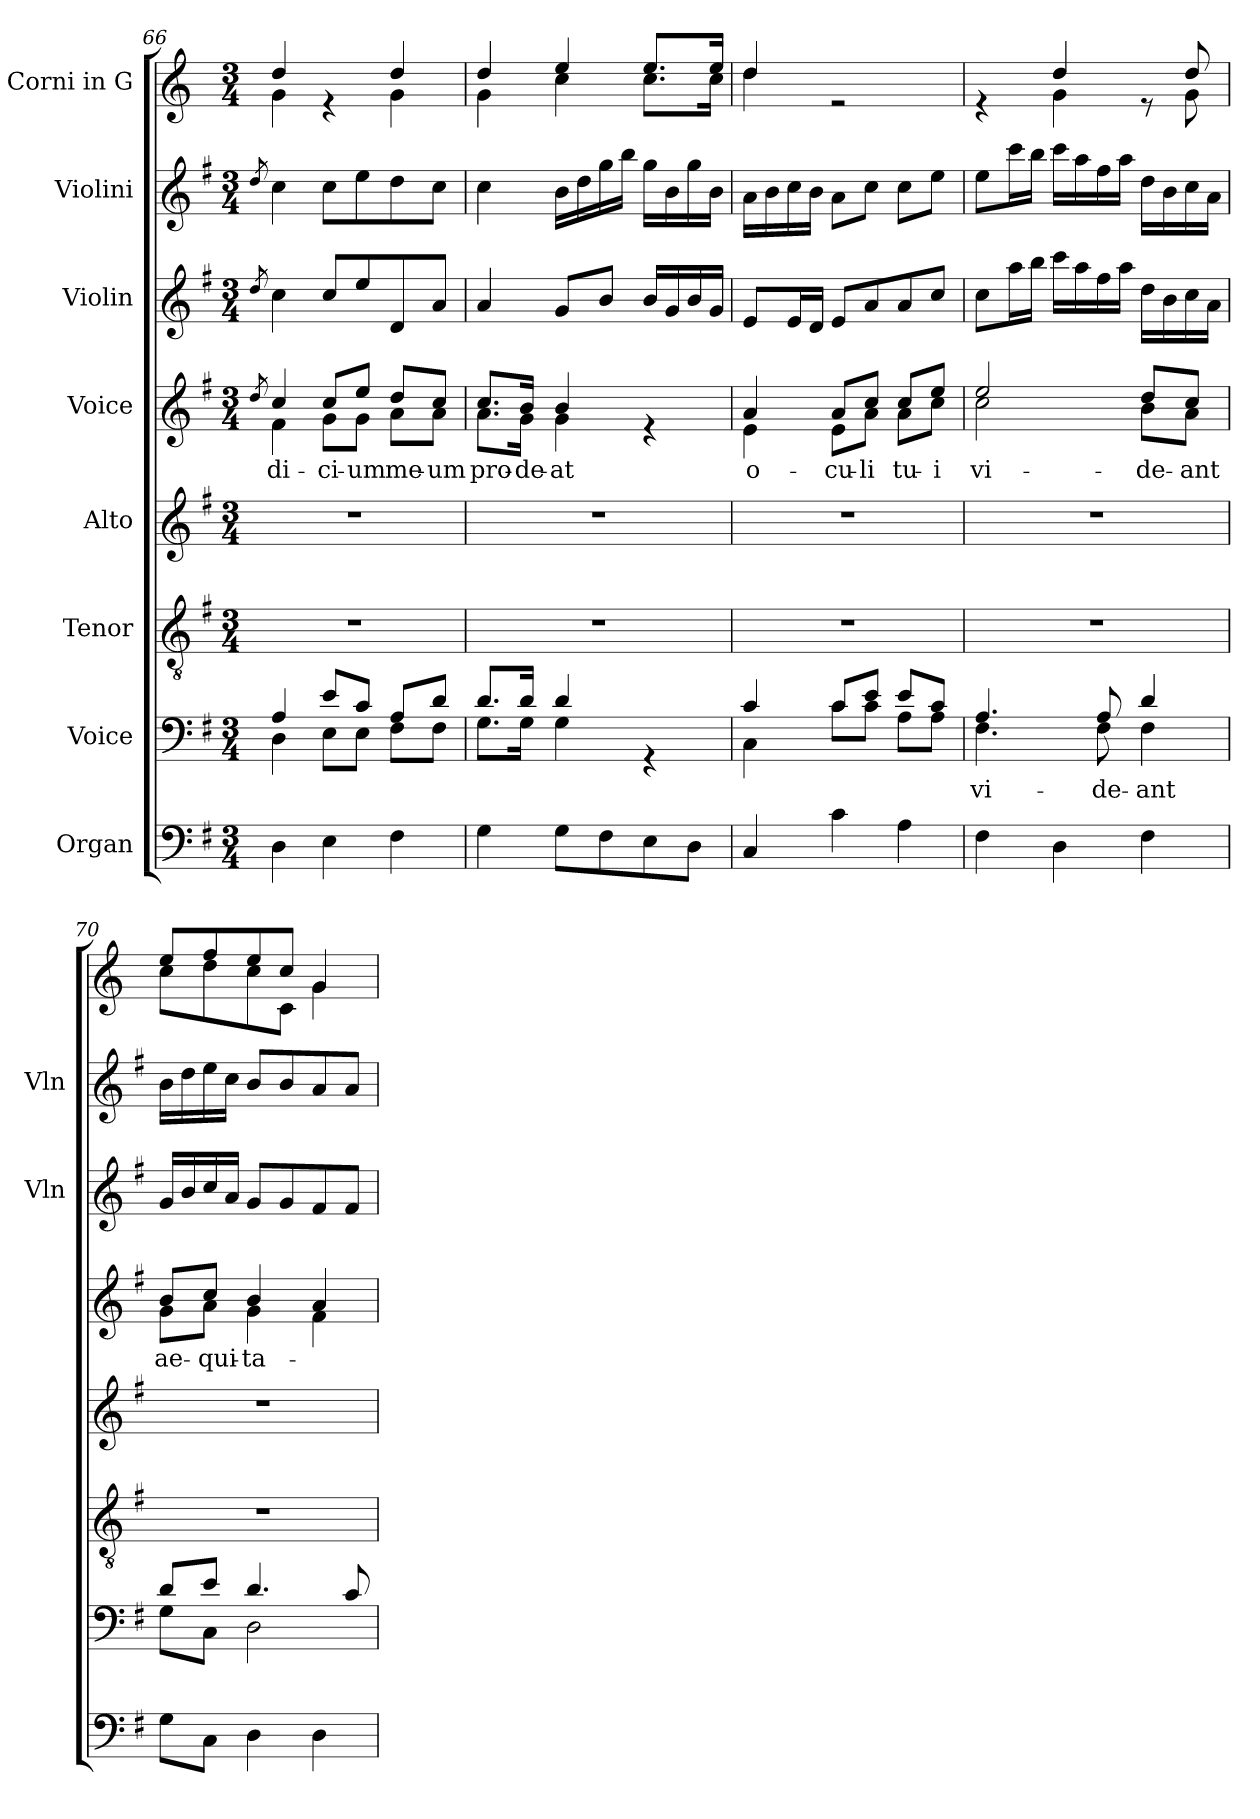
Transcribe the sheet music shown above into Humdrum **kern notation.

**kern	**kern	**text	**kern	**kern	**kern	**text	**kern	**kern	**kern
*part8	*part7	*part7	*part6	*part5	*part4	*part4	*part3	*part2	*part1
*staff8	*staff7	*staff7	*staff6	*staff5	*staff4	*staff4	*staff3	*staff2	*staff1
*I"Organ	*I"Voice	*	*I"Tenor	*I"Alto	*I"Voice	*	*I"Violin	*I"Violini	*I"Corni in G
*	*	*	*	*	*	*	*I'Vln	*I'Vln	*
!!LO:PB:g=z
*clefF4	*clefF4	*	*clefGv2	*clefG2	*clefG2	*	*clefG2	*clefG2	*clefG2
*	*	*	*	*	*	*	*	*	*ITrd3c5
*k[f#]	*k[f#]	*	*k[f#]	*k[f#]	*k[f#]	*	*k[f#]	*k[f#]	*k[f#]
*M3/4	*M3/4	*	*M3/4	*M3/4	*M3/4	*	*M3/4	*M3/4	*M3/4
=66	=66	=66	=66	=66	=66	=66	=66	=66	=66
.	.	.	.	.	8qdd/	.	8qdd/	8qdd/	.
*	*^	*	*	*	*	*	*	*	*
!	!	!	!	!	!	!	!LO:LY:b	!	!	!
*	*	*	*	*	*	*^	*	*	*	*^
4D\	4A/	4D\	.	2.r	2.r	4cc/	4f#\	-di-	4cc\	4cc\	4a/	4d\
!	!	!	!	!	!	!	!	!LO:LY:b	!	!	!	!
4E\	8e/L	8E\L	.	.	.	8cc/L	8g\L	-ci-	8cc/L	8cc\L	4re	4ryy
!	!	!	!	!	!	!	!	!LO:LY:b	!	!	!	!
.	8c/J	8E\J	.	.	.	8ee/J	8g\J	-um	8ee/	8ee\	.	.
!	!	!	!	!	!	!	!	!LO:LY:b	!	!	!	!
4F#\	8A/L	8F#\L	.	.	.	8dd/L	8a\L	me-	8d/	8dd\	4a/	4d\
!	!	!	!	!	!	!	!	!LO:LY:b	!	!	!	!
.	8d/J	8F#\J	.	.	.	8cc/J	8a\J	-um	8a/J	8cc\J	.	.
=67	=67	=67	=67	=67	=67	=67	=67	=67	=67	=67	=67	=67
!	!	!	!	!	!	!	!	!LO:LY:b	!	!	!	!
4G\	8.d/L	8.G\L	.	2.r	2.r	8.cc/L	8.a\L	pro-	4a/	4cc\	4a/	4d\
!	!	!	!	!	!	!	!	!LO:LY:b	!	!	!	!
.	16d/Jk	16G\Jk	.	.	.	16b/Jk	16g\Jk	-de-	.	.	.	.
!	!	!	!	!	!	!	!	!LO:LY:b	!	!	!	!
8G\L	4d/	4G\	.	.	.	4b/	4g\	-at	8g/L	16b\LL	4b/	4g\
.	.	.	.	.	.	.	.	.	.	16dd\	.	.
8F#\	.	.	.	.	.	.	.	.	8b/J	16gg\	.	.
.	.	.	.	.	.	.	.	.	.	16bb\JJ	.	.
8E\	4rGG	4ryy	.	.	.	4re	4ryy	.	16b/LL	16gg\LL	8.b/L	8.g\L
.	.	.	.	.	.	.	.	.	16g/	16b\	.	.
8D\J	.	.	.	.	.	.	.	.	16b/	16gg\	.	.
.	.	.	.	.	.	.	.	.	16g/JJ	16b\JJ	16b/Jk	16g\Jk
=68	=68	=68	=68	=68	=68	=68	=68	=68	=68	=68	=68	=68
!	!	!	!	!	!	!	!	!LO:LY:b	!	!	!	!
4C/	4c/	4C\	.	2.r	2.r	4a/	4e\	o-	8e/L	16a\LL	4a/	4a\
.	.	.	.	.	.	.	.	.	.	16b\	.	.
.	.	.	.	.	.	.	.	.	16e/L	16cc\	.	.
.	.	.	.	.	.	.	.	.	16d/JJ	16b\JJ	.	.
!	!	!	!	!	!	!	!	!LO:LY:b	!	!	!	!
4c\	8c/L	8c\L	.	.	.	8a/L	8e\L	-cu-	8e/L	8a\L	2re	2ryy
!	!	!	!	!	!	!	!	!LO:LY:b	!	!	!	!
.	8e/J	8c\J	.	.	.	8cc/J	8a\J	-li	8a/	8cc\J	.	.
!	!	!	!	!	!	!	!	!LO:LY:b	!	!	!	!
4A\	8e/L	8A\L	.	.	.	8cc/L	8a\L	tu-	8a/	8cc\L	.	.
!	!	!	!	!	!	!	!	!LO:LY:b	!	!	!	!
.	8c/J	8A\J	.	.	.	8ee/J	8cc\J	-i	8cc/J	8ee\J	.	.
=69	=69	=69	=69	=69	=69	=69	=69	=69	=69	=69	=69	=69
!	!	!	!LO:LY:b	!	!	!	!	!LO:LY:b	!	!	!	!
4F#\	4.A/	4.F#\	vi-	2.r	2.r	2ee/	2cc\	vi-	8cc\L	8ee\L	4re	4ryy
.	.	.	.	.	.	.	.	.	16aa\L	16ccc\L	.	.
.	.	.	.	.	.	.	.	.	16bb\JJ	16bb\JJ	.	.
4D\	.	.	.	.	.	.	.	.	16ccc\LL	16ccc\LL	4a/	4d\
.	.	.	.	.	.	.	.	.	16aa\	16aa\	.	.
!	!	!	!LO:LY:b	!	!	!	!	!	!	!	!	!
.	8A/	8F#\	-de-	.	.	.	.	.	16ff#\	16ff#\	.	.
.	.	.	.	.	.	.	.	.	16aa\JJ	16aa\JJ	.	.
!	!	!	!LO:LY:b	!	!	!	!	!LO:LY:b	!	!	!	!
4F#\	4d/	4F#\	-ant	.	.	8dd/L	8b\L	-de-	16dd\LL	16dd\LL	8re	8ryy
.	.	.	.	.	.	.	.	.	16b\	16b\	.	.
!	!	!	!	!	!	!	!	!LO:LY:b	!	!	!	!
.	.	.	.	.	.	8cc/J	8a\J	-ant	16cc\	16cc\	8a/	8d\
.	.	.	.	.	.	.	.	.	16a\JJ	16a\JJ	.	.
=70	=70	=70	=70	=70	=70	=70	=70	=70	=70	=70	=70	=70
!	!	!	!	!	!	!	!	!LO:LY:b	!	!	!	!
8G\L	8d/L	8G\L	.	2.r	2.r	8b/L	8g\L	ae-	16g/LL	16b\LL	8b/L	8g\L
.	.	.	.	.	.	.	.	.	16b/	16dd\	.	.
!	!	!	!	!	!	!	!	!LO:LY:b	!	!	!	!
8C\J	8e/J	8C\J	.	.	.	8cc/J	8a\J	-qui-	16cc/	16ee\	8cc/	8a\
.	.	.	.	.	.	.	.	.	16a/JJ	16cc\JJ	.	.
!	!	!	!	!	!	!	!	!LO:LY:b	!	!	!	!
4D\	4.d/	2D\	.	.	.	4b/	4g\	-ta-	8g/L	8b/L	8b/	8g\
.	.	.	.	.	.	.	.	.	8g/	8b/	8g/J	8G\J
4D\	.	.	.	.	.	4a/	4f#\	.	8f#/	8a/	4d/	4d\
.	8c/	.	.	.	.	.	.	.	8f#/J	8a/J	.	.
*	*v	*v	*	*	*	*v	*v	*	*	*	*v	*v
=	=	=	=	=	=	=	=	=	=
*-	*-	*-	*-	*-	*-	*-	*-	*-	*-
